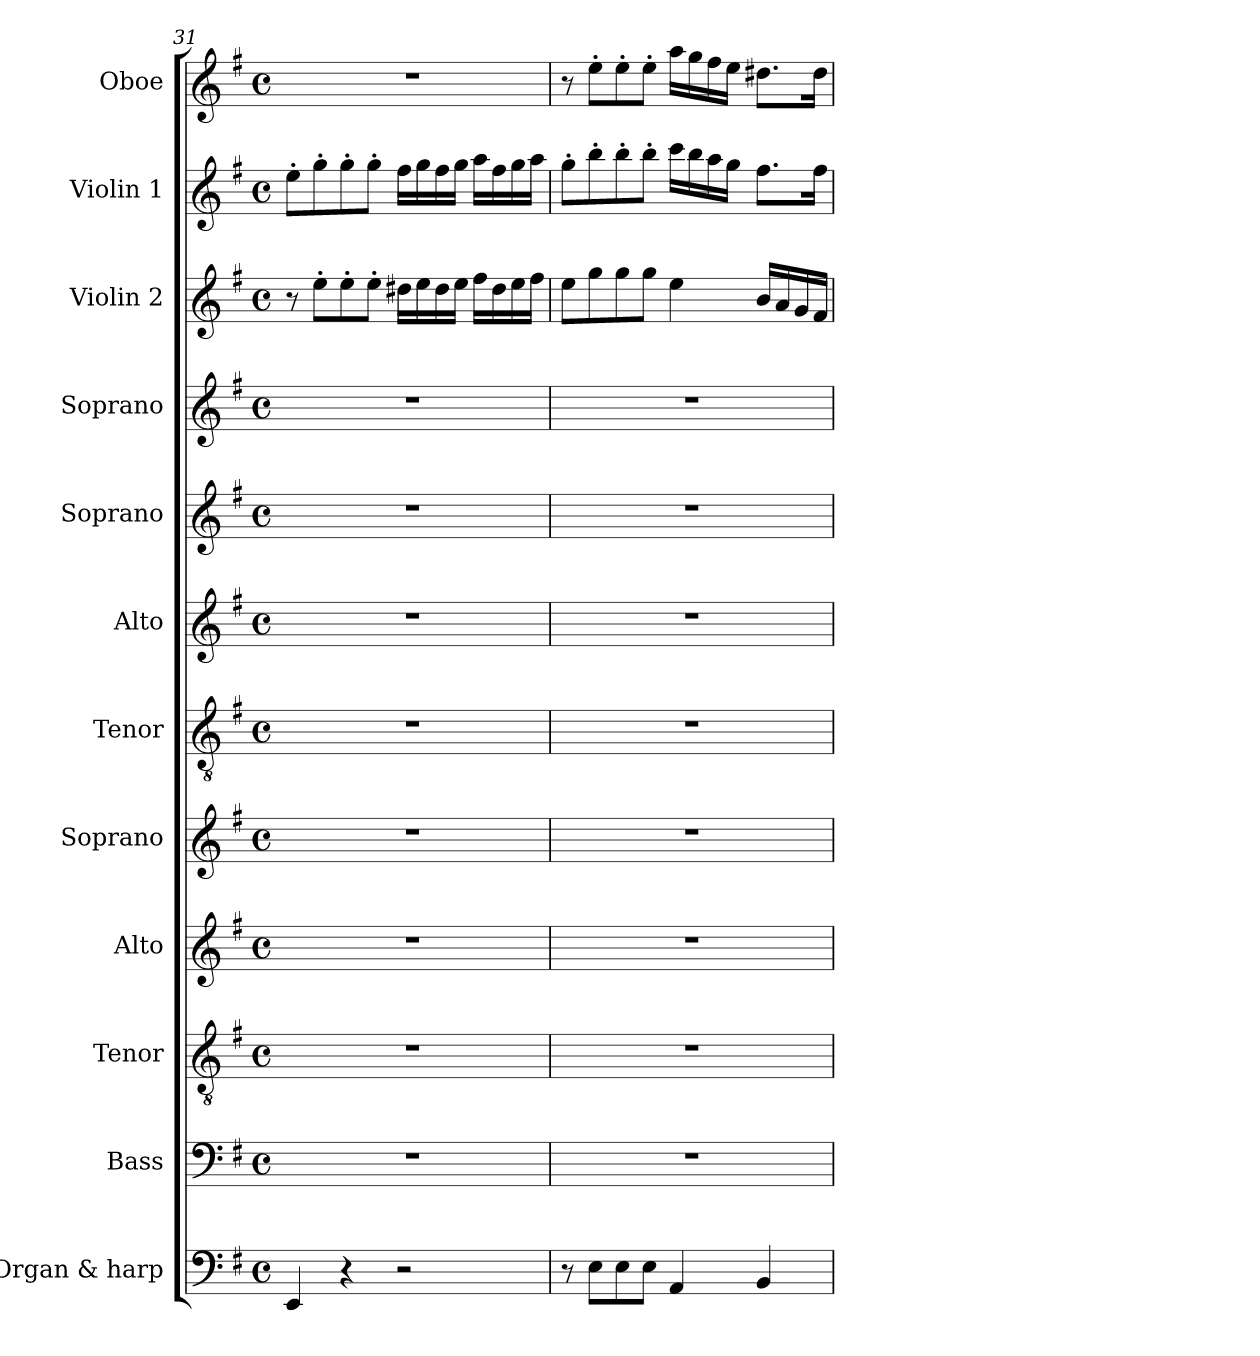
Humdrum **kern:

**kern	**kern	**kern	**kern	**kern	**kern	**kern	**kern	**kern	**kern	**kern	**kern
*part12	*part11	*part10	*part9	*part8	*part7	*part6	*part5	*part4	*part3	*part2	*part1
*staff12	*staff11	*staff10	*staff9	*staff8	*staff7	*staff6	*staff5	*staff4	*staff3	*staff2	*staff1
*I"Organ & harp	*I"Bass	*I"Tenor	*I"Alto	*I"Soprano	*I"Tenor	*I"Alto	*I"Soprano	*I"Soprano	*I"Violin 2	*I"Violin 1	*I"Oboe
*I'Org. & H.	*I'B.	*I'T.	*I'A.	*I'S.	*I'T.	*I'A.	*I'S.	*I'S.	*I'Vln. 2	*I'Vln. 1	*I'Ob.
!!LO:PB:g=z
*clefF4	*clefF4	*clefGv2	*clefG2	*clefG2	*clefGv2	*clefG2	*clefG2	*clefG2	*clefG2	*clefG2	*clefG2
*	*	*ITrd7c12	*	*	*ITrd7c12	*	*	*	*	*	*
*k[f#]	*k[f#]	*k[f#]	*k[f#]	*k[f#]	*k[f#]	*k[f#]	*k[f#]	*k[f#]	*k[f#]	*k[f#]	*k[f#]
*G:	*G:	*G:	*G:	*G:	*G:	*G:	*G:	*G:	*G:	*G:	*G:
*M4/4	*M4/4	*M4/4	*M4/4	*M4/4	*M4/4	*M4/4	*M4/4	*M4/4	*M4/4	*M4/4	*M4/4
*met(c)	*met(c)	*met(c)	*met(c)	*met(c)	*met(c)	*met(c)	*met(c)	*met(c)	*met(c)	*met(c)	*met(c)
=31	=31	=31	=31	=31	=31	=31	=31	=31	=31	=31	=31
4EEi/	1r	1r	1r	1r	1r	1r	1r	1r	8r	8ee'i\L	1r
.	.	.	.	.	.	.	.	.	8ee'i\L	8gg'i\	.
4r	.	.	.	.	.	.	.	.	8ee'i\	8gg'i\	.
.	.	.	.	.	.	.	.	.	8ee'i\J	8gg'i\J	.
2r	.	.	.	.	.	.	.	.	16dd#Xi\LL	16ff#i\LL	.
.	.	.	.	.	.	.	.	.	16eei\	16ggi\	.
.	.	.	.	.	.	.	.	.	16dd#i\	16ff#i\	.
.	.	.	.	.	.	.	.	.	16eei\JJ	16ggi\JJ	.
.	.	.	.	.	.	.	.	.	16ff#i\LL	16aai\LL	.
.	.	.	.	.	.	.	.	.	16dd#i\	16ff#i\	.
.	.	.	.	.	.	.	.	.	16eei\	16ggi\	.
.	.	.	.	.	.	.	.	.	16ff#i\JJ	16aai\JJ	.
=32	=32	=32	=32	=32	=32	=32	=32	=32	=32	=32	=32
8r	1r	1r	1r	1r	1r	1r	1r	1r	8eei\L	8gg'i\L	8r
8Ei\L	.	.	.	.	.	.	.	.	8ggi\	8bb'i\	8ee'i\L
8Ei\	.	.	.	.	.	.	.	.	8ggi\	8bb'i\	8ee'i\
8Ei\J	.	.	.	.	.	.	.	.	8ggi\J	8bb'i\J	8ee'i\J
4AAi/	.	.	.	.	.	.	.	.	4eei\	16ccci\LL	16aai\LL
.	.	.	.	.	.	.	.	.	.	16bbi\	16ggi\
.	.	.	.	.	.	.	.	.	.	16aai\	16ff#i\
.	.	.	.	.	.	.	.	.	.	16ggi\JJ	16eei\JJ
4BBi/	.	.	.	.	.	.	.	.	16bi/LL	8.ff#i\L	8.dd#Xi\L
.	.	.	.	.	.	.	.	.	16ai/	.	.
.	.	.	.	.	.	.	.	.	16gi/	.	.
.	.	.	.	.	.	.	.	.	16f#i/JJ	16ff#i\Jk	16dd#i\Jk
=	=	=	=	=	=	=	=	=	=	=	=
*-	*-	*-	*-	*-	*-	*-	*-	*-	*-	*-	*-
